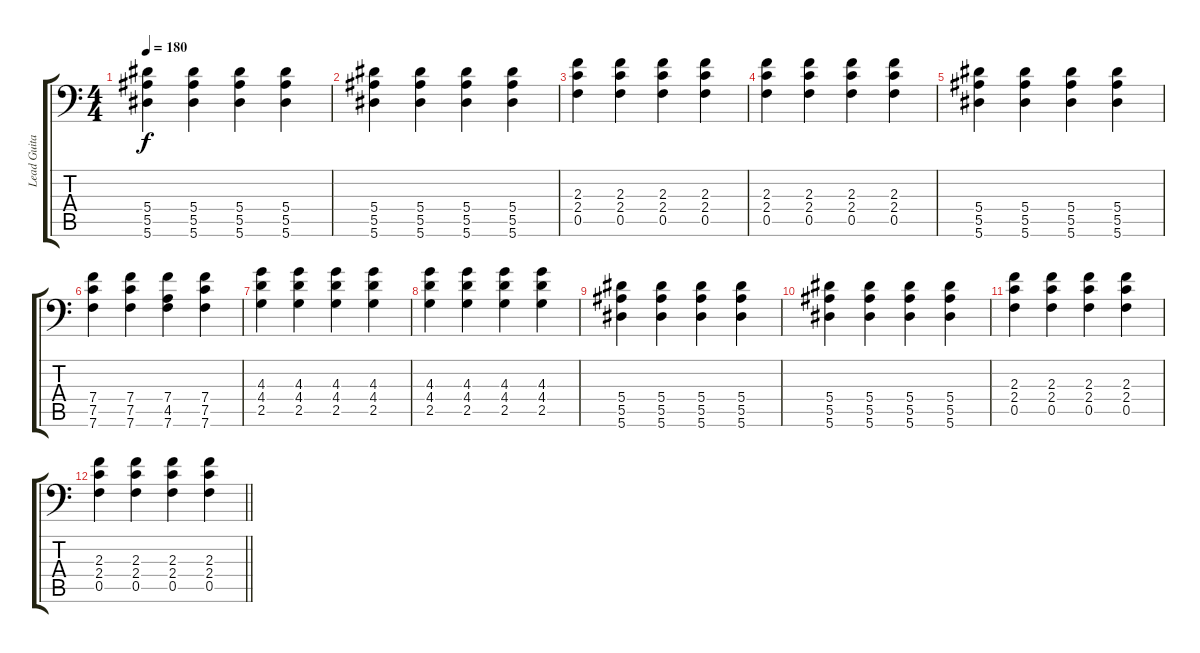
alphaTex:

\track ("Lead Guitar" "Lead Guita") {instrument distortionguitar}
\staff {score tabs}
\tuning (C4 G3 Eb3 Bb2 F2 Bb1) {hide}
\ts (4 4)
\tempo 180
\clef f4
\ks c
(5.4 5.5 5.6).4{dy f} (5.4 5.5 5.6).4 (5.4 5.5 5.6).4 (5.4 5.5 5.6).4 |
(5.4 5.5 5.6).4 (5.4 5.5 5.6).4 (5.4 5.5 5.6).4 (5.4 5.5 5.6).4 |
(2.3 2.4 0.5).4 (2.3 2.4 0.5).4 (2.3 2.4 0.5).4 (2.3 2.4 0.5).4 |
(2.3 2.4 0.5).4 (2.3 2.4 0.5).4 (2.3 2.4 0.5).4 (2.3 2.4 0.5).4 |
(5.4 5.5 5.6).4 (5.4 5.5 5.6).4 (5.4 5.5 5.6).4 (5.4 5.5 5.6).4 |
(7.4 7.5 7.6).4 (7.4 7.5 7.6).4 (7.4 4.5 7.6).4 (7.4 7.5 7.6).4 |
(4.3 4.4 2.5).4 (4.3 4.4 2.5).4 (4.3 4.4 2.5).4 (4.3 4.4 2.5).4 |
(4.3 4.4 2.5).4 (4.3 4.4 2.5).4 (4.3 4.4 2.5).4 (4.3 4.4 2.5).4 |
(5.4 5.5 5.6).4 (5.4 5.5 5.6).4 (5.4 5.5 5.6).4 (5.4 5.5 5.6).4 |
(5.4 5.5 5.6).4 (5.4 5.5 5.6).4 (5.4 5.5 5.6).4 (5.4 5.5 5.6).4 |
(2.3 2.4 0.5).4 (2.3 2.4 0.5).4 (2.3 2.4 0.5).4 (2.3 2.4 0.5).4 |
\barLineRight lightlight
(2.3 2.4 0.5).4 (2.3 2.4 0.5).4 (2.3 2.4 0.5).4 (2.3 2.4 0.5).4
